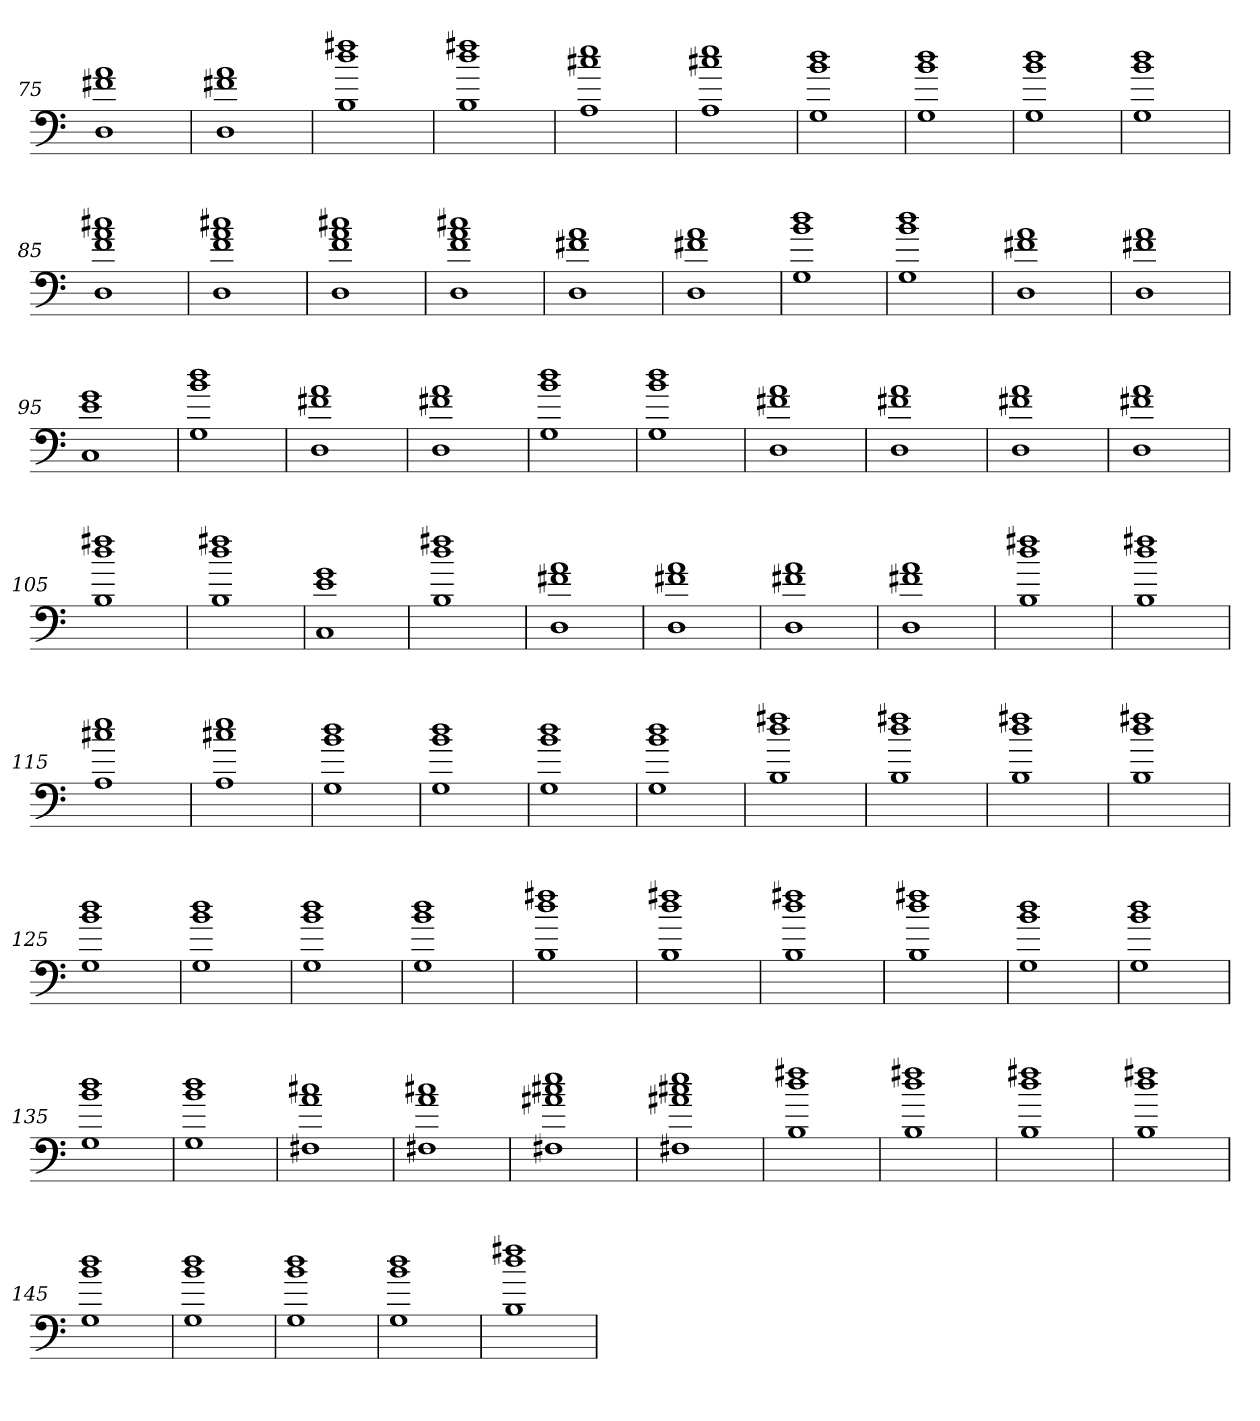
**kern
*part1
*staff1
=75
1D 1f#X 1a
=76
1D 1f#X 1a
=77
1B 1dd 1ff#X
=78
1B 1dd 1ff#X
=79
1A 1cc#X 1ee
=80
1A 1cc#X 1ee
=81
1G 1b 1dd
=82
1G 1b 1dd
=83
1G 1b 1dd
=84
1G 1b 1dd
=85
1D 1f 1a 1cc#X
=86
1D 1f 1a 1cc#X
=87
1D 1f 1a 1cc#X
=88
1D 1f 1a 1cc#X
=89
1D 1f#X 1a
=90
1D 1f#X 1a
=91
1G 1b 1dd
=92
1G 1b 1dd
=93
1D 1f#X 1a
=94
1D 1f#X 1a
=95
1C 1e 1g
=96
1G 1b 1dd
=97
1D 1f#X 1a
=98
1D 1f#X 1a
=99
1G 1b 1dd
=100
1G 1b 1dd
=101
1D 1f#X 1a
=102
1D 1f#X 1a
=103
1D 1f#X 1a
=104
1D 1f#X 1a
=105
1B 1dd 1ff#X
=106
1B 1dd 1ff#X
=107
1C 1e 1g
=108
1B 1dd 1ff#X
=109
1D 1f#X 1a
=110
1D 1f#X 1a
=111
1D 1f#X 1a
=112
1D 1f#X 1a
=113
1B 1dd 1ff#X
=114
1B 1dd 1ff#X
=115
1A 1cc#X 1ee
=116
1A 1cc#X 1ee
=117
1G 1b 1dd
=118
1G 1b 1dd
=119
1G 1b 1dd
=120
1G 1b 1dd
=121
1B 1dd 1ff#X
=122
1B 1dd 1ff#X
=123
1B 1dd 1ff#X
=124
1B 1dd 1ff#X
=125
1G 1b 1dd
=126
1G 1b 1dd
=127
1G 1b 1dd
=128
1G 1b 1dd
=129
1B 1dd 1ff#X
=130
1B 1dd 1ff#X
=131
1B 1dd 1ff#X
=132
1B 1dd 1ff#X
=133
1G 1b 1dd
=134
1G 1b 1dd
=135
1G 1b 1dd
=136
1G 1b 1dd
=137
1F#X 1a 1cc#X
=138
1F#X 1a 1cc#X
=139
1F#X 1a#X 1cc#X 1ee
=140
1F#X 1a#X 1cc#X 1ee
=141
1B 1dd 1ff#X
=142
1B 1dd 1ff#X
=143
1B 1dd 1ff#X
=144
1B 1dd 1ff#X
=145
1G 1b 1dd
=146
1G 1b 1dd
=147
1G 1b 1dd
=148
1G 1b 1dd
=149
1B 1dd 1ff#X
=
*-
